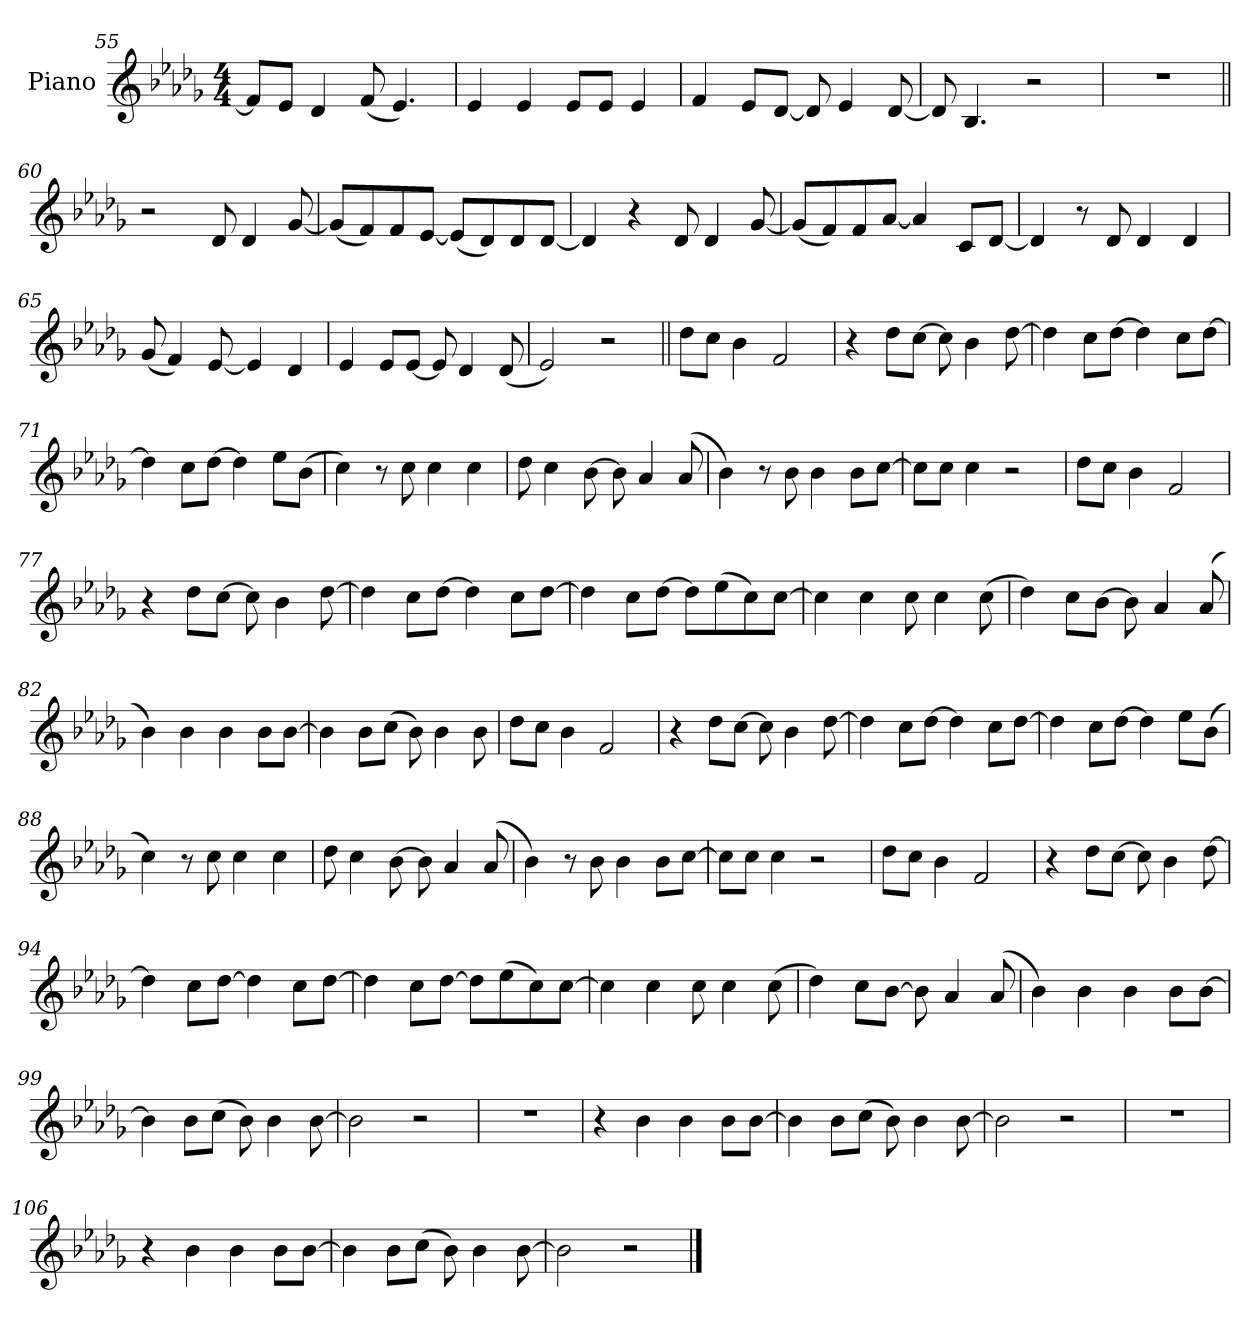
**kern
*part1
*staff1
*I"Piano
*I'Pno.
*clefG2
*k[b-e-a-d-g-]
*M4/4
=55
8fL]
8e-J
4d-
(8f
4.e-)
=56
4e-
4e-
8e-L
8e-J
4e-
=57
4f
8e-L
[8d-J
8d-]
4e-
[8d-
=58
8d-]
4.B-
2r
=59
1r
=60||
2r
8d-
4d-
[8g-
=61
(8g-L]
8f)
8f
[8e-J
(8e-L]
8d-)
8d-
[8d-J
=62
4d-]
4r
8d-
4d-
[8g-
=63
(8g-L]
8f)
8f
[8a-J
4a-]
8cL
[8d-J
=64
4d-]
8r
8d-
4d-
4d-
=65
(8g-
4f)
[8e-
4e-]
4d-
=66
4e-
8e-L
[8e-J
8e-]
4d-
(8d-
=67
2e-)
2r
=68||
8dd-L
8ccJ
4b-
2f
=69
4r
8dd-L
[8ccJ
8cc]
4b-
[8dd-
=70
4dd-]
8ccL
[8dd-J
4dd-]
8ccL
[8dd-J
=71
4dd-]
8ccL
[8dd-J
4dd-]
8ee-L
(8b-J
=72
4cc)
8r
8cc
4cc
4cc
=73
8dd-
4cc
[8b-
8b-]
4a-
(8a-
=74
4b-)
8r
8b-
4b-
8b-L
[8ccJ
=75
8ccL]
8ccJ
4cc
2r
=76
8dd-L
8ccJ
4b-
2f
=77
4r
8dd-L
[8ccJ
8cc]
4b-
[8dd-
=78
4dd-]
8ccL
[8dd-J
4dd-]
8ccL
[8dd-J
=79
4dd-]
8ccL
[8dd-J
8dd-L]
(8ee-
8cc)
[8ccJ
=80
4cc]
4cc
8cc
4cc
(8cc
=81
4dd-)
8ccL
[8b-J
8b-]
4a-
(8a-
=82
4b-)
4b-
4b-
8b-L
[8b-J
=83
4b-]
8b-L
(8ccJ
8b-)
4b-
8b-
=84
8dd-L
8ccJ
4b-
2f
=85
4r
8dd-L
[8ccJ
8cc]
4b-
[8dd-
=86
4dd-]
8ccL
[8dd-J
4dd-]
8ccL
[8dd-J
=87
4dd-]
8ccL
[8dd-J
4dd-]
8ee-L
(8b-J
=88
4cc)
8r
8cc
4cc
4cc
=89
8dd-
4cc
[8b-
8b-]
4a-
(8a-
=90
4b-)
8r
8b-
4b-
8b-L
[8ccJ
=91
8ccL]
8ccJ
4cc
2r
=92
8dd-L
8ccJ
4b-
2f
=93
4r
8dd-L
[8ccJ
8cc]
4b-
[8dd-
=94
4dd-]
8ccL
[8dd-J
4dd-]
8ccL
[8dd-J
=95
4dd-]
8ccL
[8dd-J
8dd-L]
(8ee-
8cc)
[8ccJ
=96
4cc]
4cc
8cc
4cc
(8cc
=97
4dd-)
8ccL
[8b-J
8b-]
4a-
(8a-
=98
4b-)
4b-
4b-
8b-L
[8b-J
=99
4b-]
8b-L
(8ccJ
8b-)
4b-
[8b-
=100
2b-]
2r
=101
1r
=102
4r
4b-
4b-
8b-L
[8b-J
=103
4b-]
8b-L
(8ccJ
8b-)
4b-
[8b-
=104
2b-]
2r
=105
1r
=106
4r
4b-
4b-
8b-L
[8b-J
=107
4b-]
8b-L
(8ccJ
8b-)
4b-
[8b-
=108
2b-]
2r
==
*-
